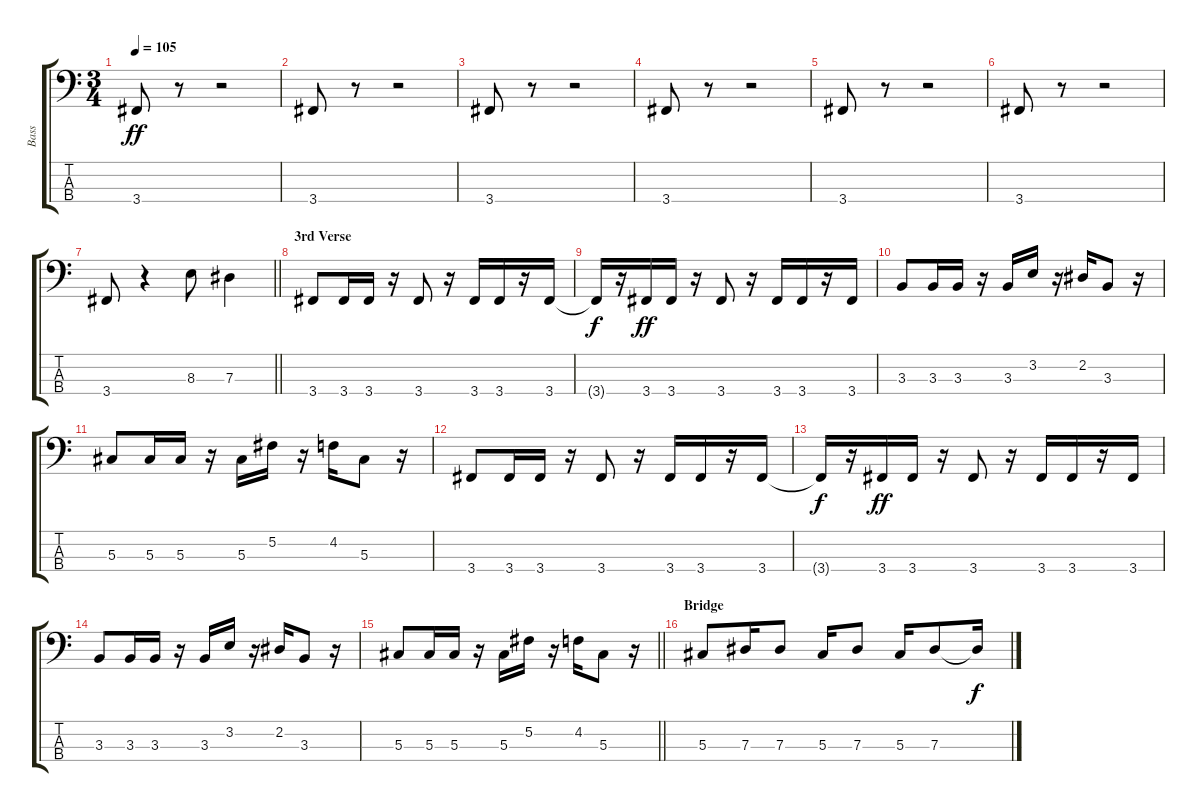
\track ("Bass" "Bass") {instrument electricbasspick}
\staff {score tabs}
\tuning (Gb2 Db2 Ab1 Eb1) {hide}
\ts (3 4)
\tempo 105
\clef f4
\ks c
3.4.8{dy ff} r.8 r.2 |
3.4.8 r.8 r.2 |
3.4.8 r.8 r.2 |
3.4.8 r.8 r.2 |
3.4.8 r.8 r.2 |
3.4.8 r.8 r.2 |
\barLineRight lightlight
3.4.8 r.4 8.3.8 7.3.4 |
\section ("" "3rd Verse")
3.4.8 3.4.16 3.4.16 r.16 3.4.8 r.16 3.4.16 3.4.16 r.16 3.4.16 |
3.4{t}.16{dy f} r.16 3.4.16{dy ff} 3.4.16 r.16 3.4.8 r.16 3.4.16 3.4.16 r.16 3.4.16 |
3.3.8 3.3.16 3.3.16 r.16 3.3.16 3.2.16 r.16 2.2.16 3.3.8 r.16 |
5.3.8 5.3.16 5.3.16 r.16 5.3.16 5.2.16 r.16 4.2.16 5.3.8 r.16 |
3.4.8 3.4.16 3.4.16 r.16 3.4.8 r.16 3.4.16 3.4.16 r.16 3.4.16 |
3.4{t}.16{dy f} r.16 3.4.16{dy ff} 3.4.16 r.16 3.4.8 r.16 3.4.16 3.4.16 r.16 3.4.16 |
3.3.8 3.3.16 3.3.16 r.16 3.3.16 3.2.16 r.16 2.2.16 3.3.8 r.16 |
\barLineRight lightlight
5.3.8 5.3.16 5.3.16 r.16 5.3.16 5.2.16 r.16 4.2.16 5.3.8 r.16 |
\section ("" "Bridge")
5.3.8 7.3.16 7.3.8 5.3.16 7.3.8 5.3.16 7.3.8 7.3{t}.16{dy f}
